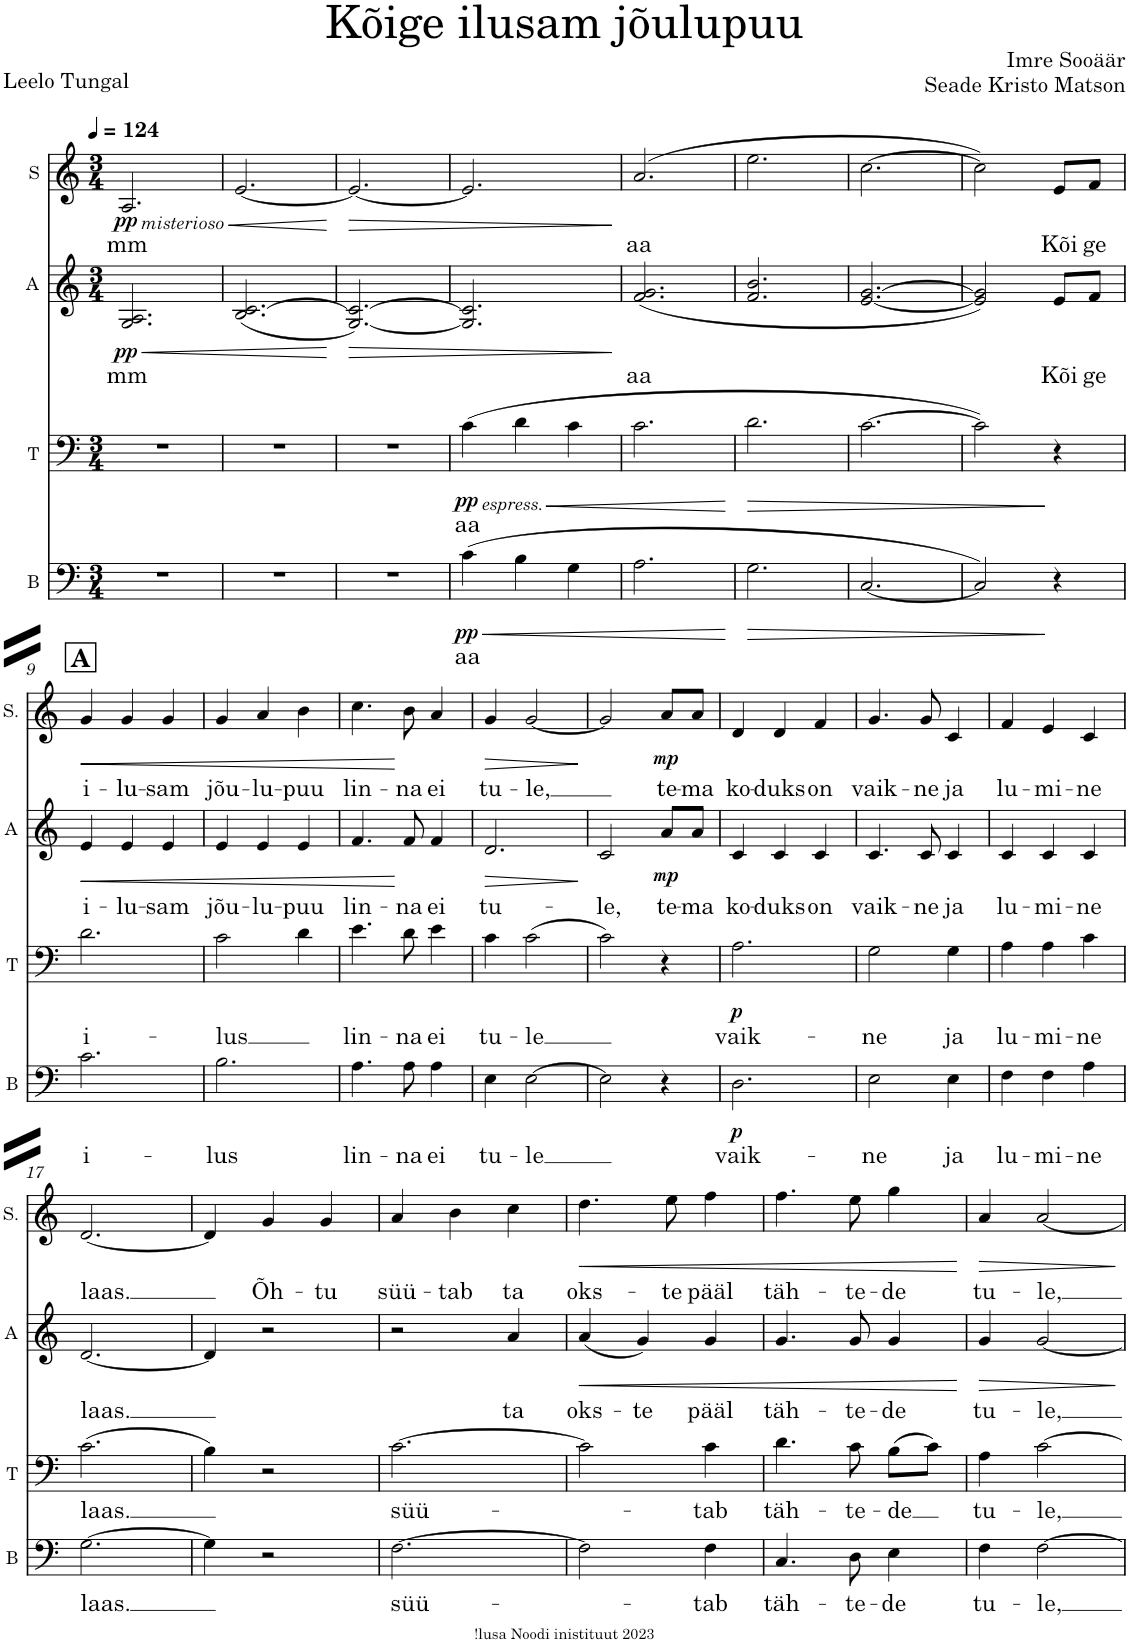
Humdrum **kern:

**kern	**text	**dynam	**kern	**text	**dynam	**kern	**text	**dynam	**kern	**text	**dynam
*part4	*part4	*part4	*part3	*part3	*part3	*part2	*part2	*part2	*part1	*part1	*part1
*staff4	*staff4	*staff4	*staff3	*staff3	*staff3	*staff2	*staff2	*staff2	*staff1	*staff1	*staff1
*I"B	*	*	*I"T	*	*	*I"A	*	*	*I"S	*	*
*I'B	*	*	*I'T	*	*	*I'A	*	*	*I'S.	*	*
*clefF4	*	*	*clefF4	*	*	*clefG2	*	*	*clefG2	*	*
*	*	*	*	*	*	*Trd1c2	*	*	*	*	*
*k[]	*	*	*k[]	*	*	*k[]	*	*	*k[]	*	*
*M3/4	*	*	*M3/4	*	*	*M3/4	*	*	*M3/4	*	*
=1	=1	=1	=1	=1	=1	=1	=1	=1	=1	=1	=1
!	!	!	!	!	!	!	!	!	!LO:TX:b:i:t=misterioso	!	!
!	!	!	!	!	!	!	!LO:LY:b	!LO:HP:b	!	!LO:LY:b	!LO:HP:b
!	!	!	!	!	!	!	!	!LO:DY:n=1:b	!	!	!LO:DY:n=1:b
2.r	.	.	2.r	.	.	2.G/ 2.A/	mm	< pp	2.A/	mm	< pp
=2	=2	=2	=2	=2	=2	=2	=2	=2	=2	=2	=2
2.r	.	.	2.r	.	.	(2.B/ [2.c/	.	.	[2.e/	.	.
.	.	.	.	.	.	.	.	[	.	.	[
=3	=3	=3	=3	=3	=3	=3	=3	=3	=3	=3	=3
!	!	!	!	!	!	!	!	!LO:HP:b	!	!	!LO:HP:b
2.r	.	.	2.r	.	.	[2.G/ 2.c/_)	.	>	2.e/_	.	>
=4	=4	=4	=4	=4	=4	=4	=4	=4	=4	=4	=4
!	!	!	!LO:TX:b:i:t=espress.	!	!	!	!	!	!	!	!
!	!LO:LY:b	!LO:HP:b	!	!LO:LY:b	!LO:HP:b	!	!	!	!	!	!
!	!	!LO:DY:n=1:b	!	!	!LO:DY:n=1:b	!	!	!	!	!	!
(4c\	aa	< pp	(4c\	aa	< pp	2.G/] 2.c/]	.	.	2.e/]	.	.
4B\	.	.	4d\	.	.	.	.	.	.	.	.
4G\	.	.	4c\	.	.	.	.	.	.	.	.
.	.	.	.	.	.	.	.	]	.	.	]
=5	=5	=5	=5	=5	=5	=5	=5	=5	=5	=5	=5
!	!	!	!	!	!	!	!LO:LY:b	!	!	!LO:LY:b	!
2.A\	.	.	2.c\	.	.	(2.f/ 2.g/	aa	.	(2.a/	aa	.
.	.	[	.	.	[	.	.	.	.	.	.
=6	=6	=6	=6	=6	=6	=6	=6	=6	=6	=6	=6
!	!	!LO:HP:b	!	!	!LO:HP:b	!	!	!	!	!	!
2.G\	.	>	2.d\	.	>	2.f/ 2.b/	.	.	2.ee\	.	.
=7	=7	=7	=7	=7	=7	=7	=7	=7	=7	=7	=7
[2.C/	.	.	[2.c\	.	.	[2.e/ [2.g/	.	.	[2.cc\	.	.
=8	=8	=8	=8	=8	=8	=8	=8	=8	=8	=8	=8
2C/])	.	.	2c\])	.	.	2e/] 2g/])	.	.	2cc\])	.	.
!	!	!	!	!	!	!	!LO:LY:b	!	!	!LO:LY:b	!
4r	.	]	4r	.	]	8e/L	Kõi	.	8e/L	Kõi	.
!	!	!	!	!	!	!	!LO:LY:b	!	!	!LO:LY:b	!
.	.	.	.	.	.	8f/J	ge	.	8f/J	ge	.
!!LO:LB:g=z
=9	=9	=9	=9	=9	=9	=9	=9	=9	=9	=9	=9
!	!LO:LY:b	!	!	!LO:LY:b	!	!	!LO:LY:b	!LO:HP:b	!	!LO:LY:b	!LO:HP:b
2.c\	i-	.	2.d\	i-	.	4e/	i-	<	4g/	i-	<
!	!	!	!	!	!	!	!LO:LY:b	!	!	!LO:LY:b	!
.	.	.	.	.	.	4e/	-lu-	.	4g/	-lu-	.
!	!	!	!	!	!	!	!LO:LY:b	!	!	!LO:LY:b	!
.	.	.	.	.	.	4e/	-sam	.	4g/	-sam	.
=10	=10	=10	=10	=10	=10	=10	=10	=10	=10	=10	=10
!	!LO:LY:b	!	!	!LO:LY:b	!	!	!LO:LY:b	!	!	!LO:LY:b	!
2.B\	-lus	.	2c\	-lus	.	4e/	jõu-	.	4g/	jõu-	.
!	!	!	!	!	!	!	!LO:LY:b	!	!	!LO:LY:b	!
.	.	.	.	.	.	4e/	-lu-	.	4a/	-lu-	.
!	!	!	!	!	!	!	!LO:LY:b	!	!	!LO:LY:b	!
.	.	.	4d\	.	.	4e/	-puu	.	4b\	-puu	.
=11	=11	=11	=11	=11	=11	=11	=11	=11	=11	=11	=11
!	!LO:LY:b	!	!	!LO:LY:b	!	!	!LO:LY:b	!	!	!LO:LY:b	!
4.A\	lin-	.	4.e\	lin-	.	4.f/	lin-	.	4.cc\	lin-	.
!	!LO:LY:b	!	!	!LO:LY:b	!	!	!LO:LY:b	!	!	!LO:LY:b	!
8A\	-na	.	8d\	-na	.	8f/	-na	[	8b\	-na	[
!	!LO:LY:b	!	!	!LO:LY:b	!	!	!LO:LY:b	!	!	!LO:LY:b	!
4A\	ei	.	4e\	ei	.	4f/	ei	.	4a/	ei	.
=12	=12	=12	=12	=12	=12	=12	=12	=12	=12	=12	=12
!	!LO:LY:b	!	!	!LO:LY:b	!	!	!LO:LY:b	!LO:HP:b	!	!LO:LY:b	!LO:HP:b
4E\	tu-	.	4c\	tu-	.	2.d/	tu-	>	4g/	tu-	>
!	!LO:LY:b	!	!	!LO:LY:b	!	!	!	!	!	!LO:LY:b	!
[2E\	-le	.	(2c\	-le	.	.	.	.	[2g/	-le,	.
.	.	.	.	.	.	.	.	]	.	.	]
=13	=13	=13	=13	=13	=13	=13	=13	=13	=13	=13	=13
!	!	!	!	!	!	!	!LO:LY:b	!	!	!	!
2E\]	.	.	2c\)	.	.	2c/	-le,	.	2g/]	.	.
!	!	!	!	!	!	!	!LO:LY:b	!LO:DY:b	!	!LO:LY:b	!LO:DY:b
4r	.	.	4r	.	.	8a/L	te-	mp	8a/L	te-	mp
!	!	!	!	!	!	!	!LO:LY:b	!	!	!LO:LY:b	!
.	.	.	.	.	.	8a/J	-ma	.	8a/J	-ma	.
=14	=14	=14	=14	=14	=14	=14	=14	=14	=14	=14	=14
!	!LO:LY:b	!LO:DY:b	!	!LO:LY:b	!LO:DY:b	!	!LO:LY:b	!	!	!LO:LY:b	!
2.D\	vaik-	p	2.A\	vaik-	p	4c/	ko-	.	4d/	ko-	.
!	!	!	!	!	!	!	!LO:LY:b	!	!	!LO:LY:b	!
.	.	.	.	.	.	4c/	-duks	.	4d/	-duks	.
!	!	!	!	!	!	!	!LO:LY:b	!	!	!LO:LY:b	!
.	.	.	.	.	.	4c/	on	.	4f/	on	.
=15	=15	=15	=15	=15	=15	=15	=15	=15	=15	=15	=15
!	!LO:LY:b	!	!	!LO:LY:b	!	!	!LO:LY:b	!	!	!LO:LY:b	!
2E\	-ne	.	2G\	-ne	.	4.c/	vaik-	.	4.g/	vaik-	.
!	!	!	!	!	!	!	!LO:LY:b	!	!	!LO:LY:b	!
.	.	.	.	.	.	8c/	-ne	.	8g/	-ne	.
!	!LO:LY:b	!	!	!LO:LY:b	!	!	!LO:LY:b	!	!	!LO:LY:b	!
4E\	ja	.	4G\	ja	.	4c/	ja	.	4c/	ja	.
=16	=16	=16	=16	=16	=16	=16	=16	=16	=16	=16	=16
!	!LO:LY:b	!	!	!LO:LY:b	!	!	!LO:LY:b	!	!	!LO:LY:b	!
4F\	lu-	.	4A\	lu-	.	4c/	lu-	.	4f/	lu-	.
!	!LO:LY:b	!	!	!LO:LY:b	!	!	!LO:LY:b	!	!	!LO:LY:b	!
4F\	-mi-	.	4A\	-mi-	.	4c/	-mi-	.	4e/	-mi-	.
!	!LO:LY:b	!	!	!LO:LY:b	!	!	!LO:LY:b	!	!	!LO:LY:b	!
4A\	-ne	.	4c\	-ne	.	4c/	-ne	.	4c/	-ne	.
!!LO:LB:g=z
=17	=17	=17	=17	=17	=17	=17	=17	=17	=17	=17	=17
!	!LO:LY:b	!	!	!LO:LY:b	!	!	!LO:LY:b	!	!	!LO:LY:b	!
[2.G\	laas.	.	(2.c\	laas.	.	[2.d/	laas.	.	[2.d/	laas.	.
=18	=18	=18	=18	=18	=18	=18	=18	=18	=18	=18	=18
4G\]	.	.	4B\)	.	.	4d/]	.	.	4d/]	.	.
!	!	!	!	!	!	!	!	!	!	!LO:LY:b	!
2r	.	.	2r	.	.	2r	.	.	4g/	Õh-	.
!	!	!	!	!	!	!	!	!	!	!LO:LY:b	!
.	.	.	.	.	.	.	.	.	4g/	-tu	.
=19	=19	=19	=19	=19	=19	=19	=19	=19	=19	=19	=19
!	!LO:LY:b	!	!	!LO:LY:b	!	!	!	!	!	!LO:LY:b	!
[2.F\	süü-	.	[2.c\	süü-	.	2r	.	.	4a/	süü-	.
!	!	!	!	!	!	!	!	!	!	!LO:LY:b	!
.	.	.	.	.	.	.	.	.	4b\	-tab	.
!	!	!	!	!	!	!	!LO:LY:b	!	!	!LO:LY:b	!
.	.	.	.	.	.	4a/	ta	.	4cc\	ta	.
=20	=20	=20	=20	=20	=20	=20	=20	=20	=20	=20	=20
!	!	!	!	!	!	!	!LO:LY:b	!LO:HP:b	!	!LO:LY:b	!LO:HP:b
2F\]	.	.	2c\]	.	.	(4a/	oks-	<	4.dd\	oks-	<
!	!	!	!	!	!	!	!LO:LY:b	!	!	!	!
.	.	.	.	.	.	4g/)	-te	.	.	.	.
!	!	!	!	!	!	!	!	!	!	!LO:LY:b	!
.	.	.	.	.	.	.	.	.	8ee\	-te	.
!	!LO:LY:b	!	!	!LO:LY:b	!	!	!LO:LY:b	!	!	!LO:LY:b	!
4F\	-tab	.	4c\	-tab	.	4g/	pääl	.	4ff\	pääl	.
=21	=21	=21	=21	=21	=21	=21	=21	=21	=21	=21	=21
!	!LO:LY:b	!	!	!LO:LY:b	!	!	!LO:LY:b	!	!	!LO:LY:b	!
4.C/	täh-	.	4.d\	täh-	.	4.g/	täh-	.	4.ff\	täh-	.
!	!LO:LY:b	!	!	!LO:LY:b	!	!	!LO:LY:b	!	!	!LO:LY:b	!
8D\	-te-	.	8c\	-te-	.	8g/	-te-	.	8ee\	-te-	.
!	!LO:LY:b	!	!	!LO:LY:b	!	!	!LO:LY:b	!	!	!LO:LY:b	!
4E\	-de	.	(8B\L	-de	.	4g/	-de	.	4gg\	-de	.
.	.	.	8c\J)	.	.	.	.	.	.	.	.
.	.	.	.	.	.	.	.	[	.	.	[
=22	=22	=22	=22	=22	=22	=22	=22	=22	=22	=22	=22
!	!LO:LY:b	!	!	!LO:LY:b	!	!	!LO:LY:b	!LO:HP:b	!	!LO:LY:b	!LO:HP:b
4F\	tu-	.	4A\	tu-	.	4g/	tu-	>	4a/	tu-	>
!	!LO:LY:b	!	!	!LO:LY:b	!	!	!LO:LY:b	!	!	!LO:LY:b	!
[2F\	-le,	.	[2c\	-le,	.	[2g/	-le,	.	[2a/	-le,	.
.	.	.	.	.	.	.	.	]	.	.	]
=	=	=	=	=	=	=	=	=	=	=	=
*-	*-	*-	*-	*-	*-	*-	*-	*-	*-	*-	*-
